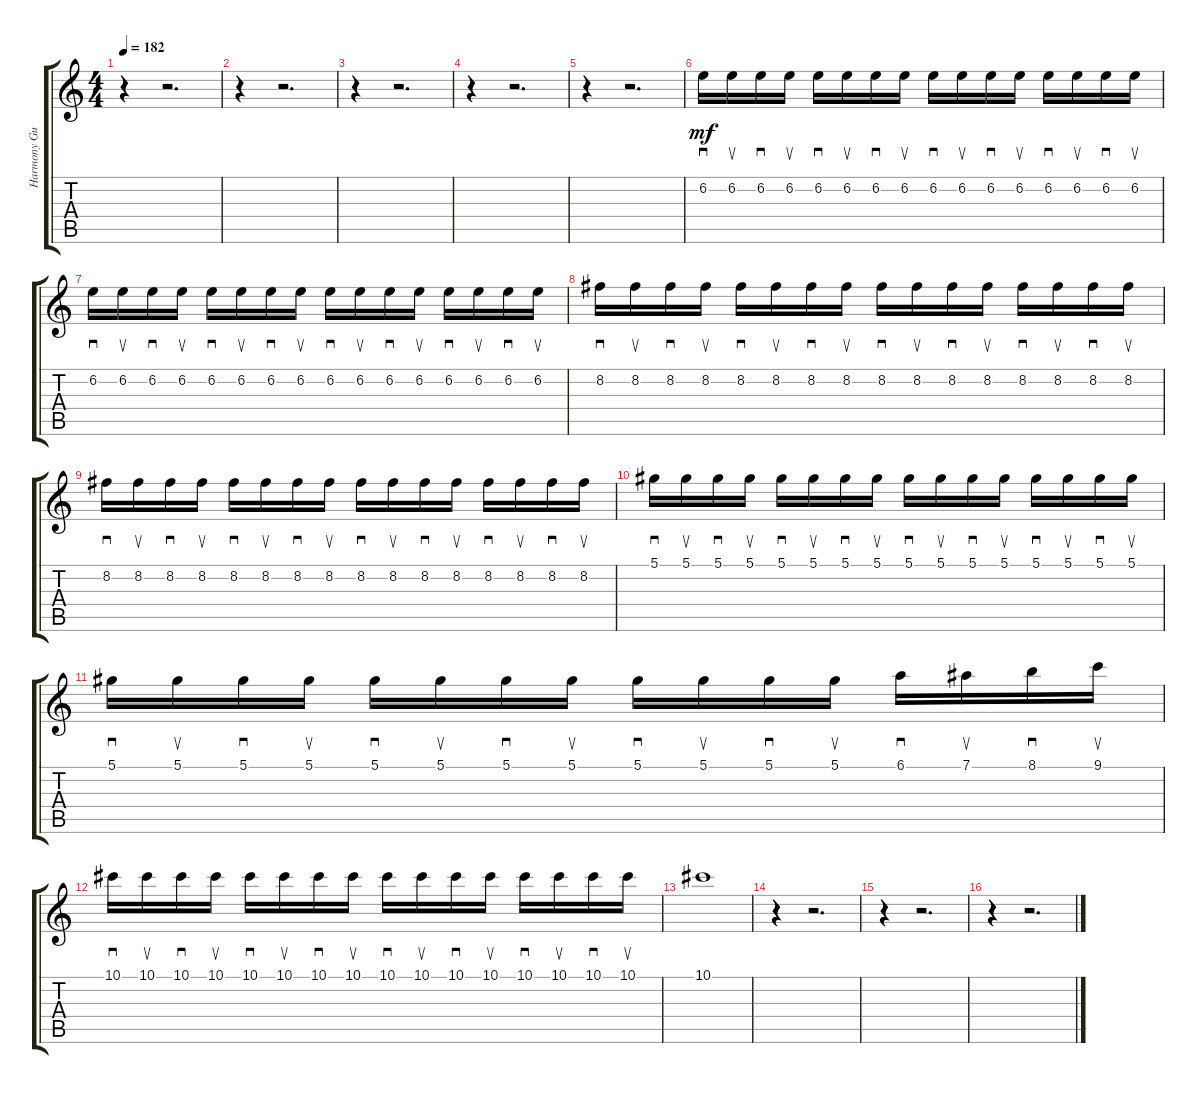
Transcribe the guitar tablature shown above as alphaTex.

\track ("Harmony Guitar" "Harmony Gu") {instrument distortionguitar}
\staff {score tabs}
\tuning (Eb4 Bb3 Gb3 Db3 Ab2 Db2) {hide}
\ts (4 4)
\tempo 182
\clef g2
\ks c
r.4{dy mf} r.2{d} |
r.4 r.2{d} |
r.4 r.2{d} |
r.4 r.2{d} |
r.4 r.2{d} |
6.2.16{sd} 6.2.16{su} 6.2.16{sd} 6.2.16{su} 6.2.16{sd} 6.2.16{su} 6.2.16{sd} 6.2.16{su} 6.2.16{sd} 6.2.16{su} 6.2.16{sd} 6.2.16{su} 6.2.16{sd} 6.2.16{su} 6.2.16{sd} 6.2.16{su} |
6.2.16{sd} 6.2.16{su} 6.2.16{sd} 6.2.16{su} 6.2.16{sd} 6.2.16{su} 6.2.16{sd} 6.2.16{su} 6.2.16{sd} 6.2.16{su} 6.2.16{sd} 6.2.16{su} 6.2.16{sd} 6.2.16{su} 6.2.16{sd} 6.2.16{su} |
8.2.16{sd} 8.2.16{su} 8.2.16{sd} 8.2.16{su} 8.2.16{sd} 8.2.16{su} 8.2.16{sd} 8.2.16{su} 8.2.16{sd} 8.2.16{su} 8.2.16{sd} 8.2.16{su} 8.2.16{sd} 8.2.16{su} 8.2.16{sd} 8.2.16{su} |
8.2.16{sd} 8.2.16{su} 8.2.16{sd} 8.2.16{su} 8.2.16{sd} 8.2.16{su} 8.2.16{sd} 8.2.16{su} 8.2.16{sd} 8.2.16{su} 8.2.16{sd} 8.2.16{su} 8.2.16{sd} 8.2.16{su} 8.2.16{sd} 8.2.16{su} |
5.1.16{sd} 5.1.16{su} 5.1.16{sd} 5.1.16{su} 5.1.16{sd} 5.1.16{su} 5.1.16{sd} 5.1.16{su} 5.1.16{sd} 5.1.16{su} 5.1.16{sd} 5.1.16{su} 5.1.16{sd} 5.1.16{su} 5.1.16{sd} 5.1.16{su} |
5.1.16{sd} 5.1.16{su} 5.1.16{sd} 5.1.16{su} 5.1.16{sd} 5.1.16{su} 5.1.16{sd} 5.1.16{su} 5.1.16{sd} 5.1.16{su} 5.1.16{sd} 5.1.16{su} 6.1.16{sd} 7.1.16{su} 8.1.16{sd} 9.1.16{su} |
10.1.16{sd} 10.1.16{su} 10.1.16{sd} 10.1.16{su} 10.1.16{sd} 10.1.16{su} 10.1.16{sd} 10.1.16{su} 10.1.16{sd} 10.1.16{su} 10.1.16{sd} 10.1.16{su} 10.1.16{sd} 10.1.16{su} 10.1.16{sd} 10.1.16{su} |
10.1.1 |
r.4 r.2{d} |
r.4 r.2{d} |
r.4 r.2{d}
